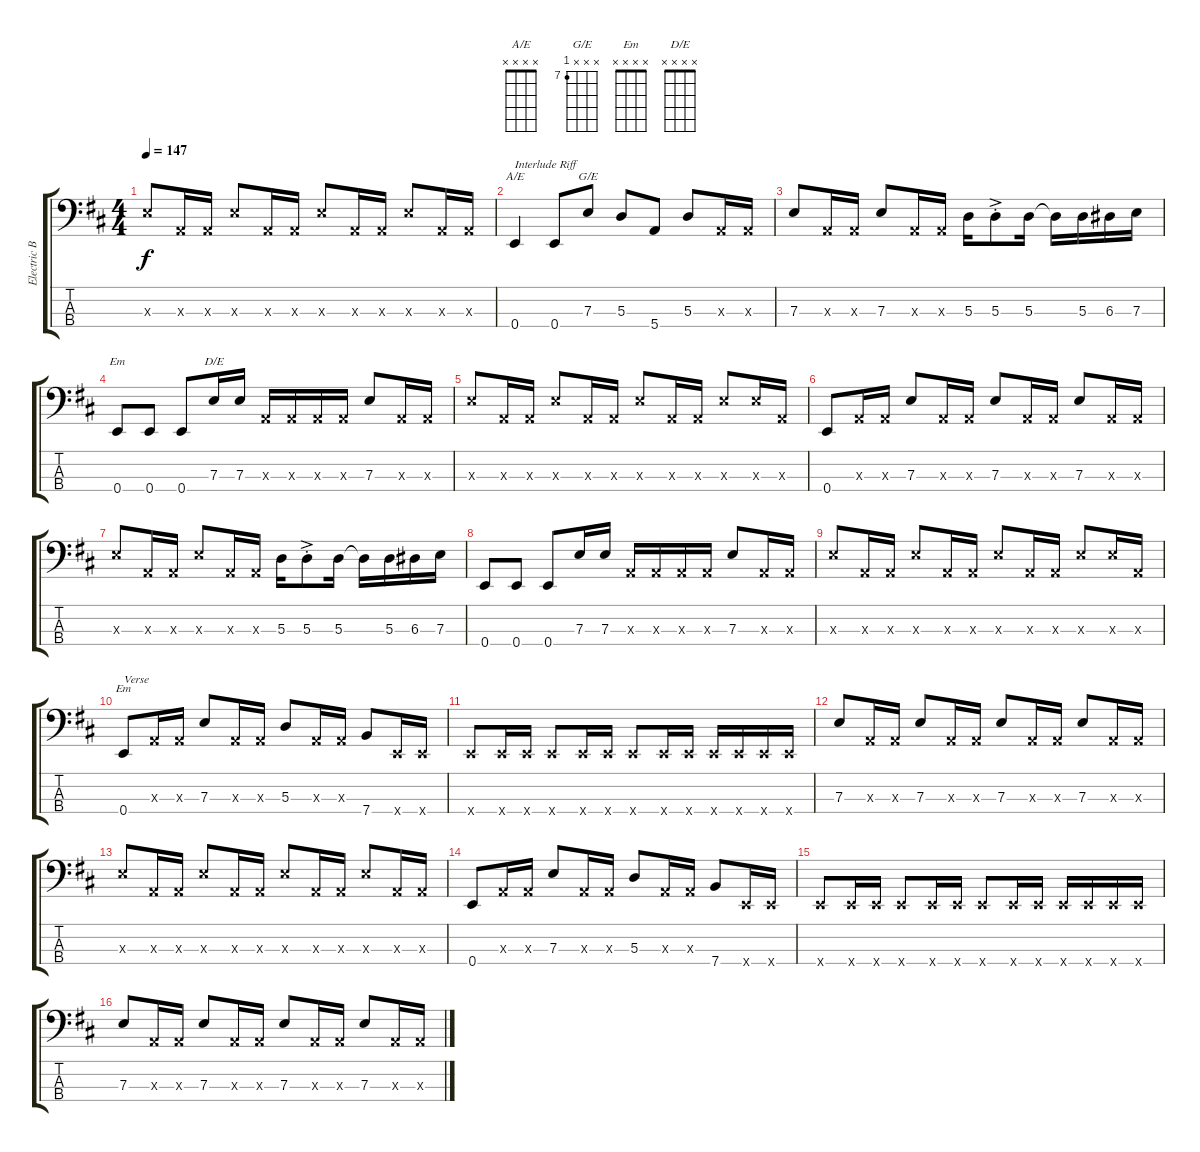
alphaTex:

\track ("Electric Bass" "Electric B") {instrument electricbassfinger}
\staff {score tabs}
\tuning (G2 D2 A1 E1) {hide}
\chord ("A/E" x x x x)
\chord ("G/E" x x x 7) {firstfret 7}
\chord ("Em" x x 7 x) {firstfret 7}
\chord ("D/E" x x x x)
\chord ("Em" x x x x)
\ts (4 4)
\tempo 147
\clef f4
\ks bminor
7.3{x}.8{dy f} 0.3{x}.16 0.3{x}.16 7.3{x}.8 0.3{x}.16 0.3{x}.16 7.3{x}.8 0.3{x}.16 0.3{x}.16 7.3{x}.8 0.3{x}.16 0.3{x}.16 |
0.4.4{ch "A/E" txt "Interlude Riff"} 0.4.8 7.3.8{ch "G/E"} 5.3.8 5.4.8 5.3.8 0.3{x}.16 0.3{x}.16 |
7.3.8 0.3{x}.16 0.3{x}.16 7.3.8 0.3{x}.16 0.3{x}.16 5.3.16 5.3{ac st}.8 5.3.16 5.3{t}.16 5.3.16 6.3.16 7.3.16 |
0.4.8{ch "Em"} 0.4.8 0.4.8 7.3.16{ch "D/E"} 7.3.16 0.3{x}.16 0.3{x}.16 0.3{x}.16 0.3{x}.16 7.3.8 0.3{x}.16 0.3{x}.16 |
7.3{x}.8 0.3{x}.16 0.3{x}.16 7.3{x}.8 0.3{x}.16 0.3{x}.16 7.3{x}.8 0.3{x}.16 0.3{x}.16 7.3{x}.8 7.3{x}.16 0.3{x}.16 |
0.4.8 0.3{x}.16 0.3{x}.16 7.3.8 0.3{x}.16 0.3{x}.16 7.3.8 0.3{x}.16 0.3{x}.16 7.3.8 0.3{x}.16 0.3{x}.16 |
7.3{x}.8 0.3{x}.16 0.3{x}.16 7.3{x}.8 0.3{x}.16 0.3{x}.16 5.3.16 5.3{ac st}.8 5.3.16 5.3{t}.16 5.3.16 6.3.16 7.3.16 |
0.4.8 0.4.8 0.4.8 7.3.16 7.3.16 0.3{x}.16 0.3{x}.16 0.3{x}.16 0.3{x}.16 7.3.8 0.3{x}.16 0.3{x}.16 |
7.3{x}.8 0.3{x}.16 0.3{x}.16 7.3{x}.8 0.3{x}.16 0.3{x}.16 7.3{x}.8 0.3{x}.16 0.3{x}.16 7.3{x}.8 7.3{x}.16 0.3{x}.16 |
0.4.8{ch "Em" txt "Verse"} 0.3{x}.16 0.3{x}.16 7.3.8 0.3{x}.16 0.3{x}.16 5.3.8 0.3{x}.16 0.3{x}.16 7.4.8 0.4{x}.16 0.4{x}.16 |
0.4{x}.8 0.4{x}.16 0.4{x}.16 0.4{x}.8 0.4{x}.16 0.4{x}.16 0.4{x}.8 0.4{x}.16 0.4{x}.16 0.4{x}.16 0.4{x}.16 0.4{x}.16 0.4{x}.16 |
7.3.8 0.3{x}.16 0.3{x}.16 7.3.8 0.3{x}.16 0.3{x}.16 7.3.8 0.3{x}.16 0.3{x}.16 7.3.8 0.3{x}.16 0.3{x}.16 |
7.3{x}.8 0.3{x}.16 0.3{x}.16 7.3{x}.8 0.3{x}.16 0.3{x}.16 7.3{x}.8 0.3{x}.16 0.3{x}.16 7.3{x}.8 0.3{x}.16 0.3{x}.16 |
0.4.8 0.3{x}.16 0.3{x}.16 7.3.8 0.3{x}.16 0.3{x}.16 5.3.8 0.3{x}.16 0.3{x}.16 7.4.8 0.4{x}.16 0.4{x}.16 |
0.4{x}.8 0.4{x}.16 0.4{x}.16 0.4{x}.8 0.4{x}.16 0.4{x}.16 0.4{x}.8 0.4{x}.16 0.4{x}.16 0.4{x}.16 0.4{x}.16 0.4{x}.16 0.4{x}.16 |
7.3.8 0.3{x}.16 0.3{x}.16 7.3.8 0.3{x}.16 0.3{x}.16 7.3.8 0.3{x}.16 0.3{x}.16 7.3.8 0.3{x}.16 0.3{x}.16
